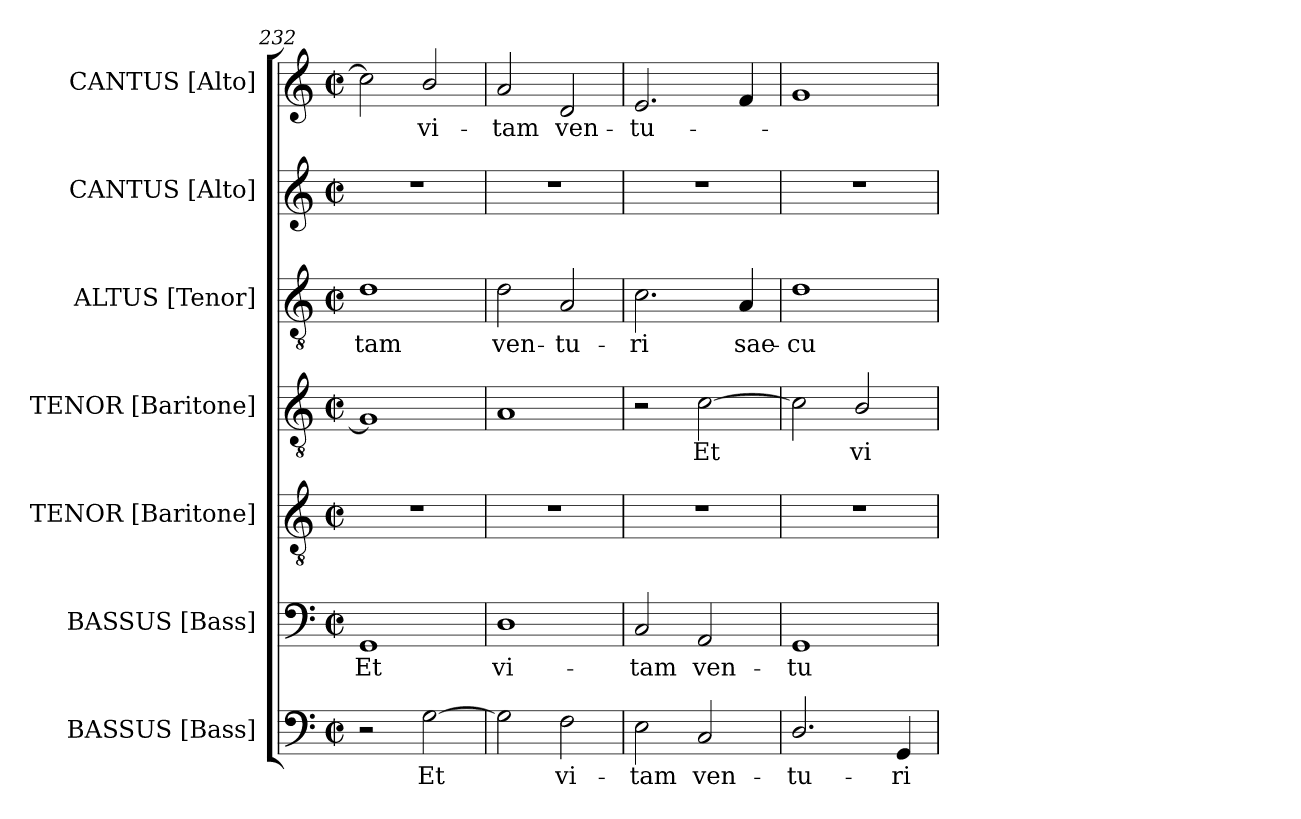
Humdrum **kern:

**kern	**text	**kern	**text	**kern	**kern	**text	**kern	**text	**kern	**kern	**text
*part7	*part7	*part6	*part6	*part5	*part4	*part4	*part3	*part3	*part2	*part1	*part1
*staff7	*staff7	*staff6	*staff6	*staff5	*staff4	*staff4	*staff3	*staff3	*staff2	*staff1	*staff1
*I"BASSUS [Bass]	*	*I"BASSUS [Bass]	*	*I"TENOR [Baritone]	*I"TENOR [Baritone]	*	*I"ALTUS [Tenor]	*	*I"CANTUS [Alto]	*I"CANTUS [Alto]	*
*I'B.	*	*I'B.	*	*I'Bar.	*I'Bar.	*	*I'T.	*	*I'A.	*I'A.	*
*clefF4	*	*clefF4	*	*clefGv2	*clefGv2	*	*clefGv2	*	*clefG2	*clefG2	*
*	*	*	*	*ITrd7c12	*ITrd7c12	*	*ITrd7c12	*	*	*	*
*k[]	*	*k[]	*	*k[]	*k[]	*	*k[]	*	*k[]	*k[]	*
*C:	*	*C:	*	*C:	*C:	*	*C:	*	*C:	*C:	*
*M2/2	*	*M2/2	*	*M2/2	*M2/2	*	*M2/2	*	*M2/2	*M2/2	*
*met(c|)	*	*met(c|)	*	*met(c|)	*met(c|)	*	*met(c|)	*	*met(c|)	*met(c|)	*
=232	=232	=232	=232	=232	=232	=232	=232	=232	=232	=232	=232
!	!	!	!LO:LY:b:color=#000000	!	!	!	!	!	!	!	!
!	!	!	!	!	!	!	!	!LO:LY:b:color=#000000	!	!	!
2r	.	1GGi	Et	1r	1GGi]	.	1Di	-tam	1r	2cci\]	.
!	!LO:LY:b:color=#000000	!	!	!	!	!	!	!	!	!	!
!	!	!	!	!	!	!	!	!	!	!	!LO:LY:b:color=#000000
[>2Gi\	Et	.	.	.	.	.	.	.	.	2bi/	vi-
=233	=233	=233	=233	=233	=233	=233	=233	=233	=233	=233	=233
!	!	!	!LO:LY:b:color=#000000	!	!	!	!	!	!	!	!
!	!	!	!	!	!	!	!	!LO:LY:b:color=#000000	!	!	!
!	!	!	!	!	!	!	!	!	!	!	!LO:LY:b:color=#000000
2Gi\]	.	1Di	vi-	1r	1AAi	.	2Di\	ven-	1r	2ai/	-tam
!	!LO:LY:b:color=#000000	!	!	!	!	!	!	!	!	!	!
!	!	!	!	!	!	!	!	!LO:LY:b:color=#000000	!	!	!
!	!	!	!	!	!	!	!	!	!	!	!LO:LY:b:color=#000000
2Fi\	vi-	.	.	.	.	.	2AAi/	-tu-	.	2di/	ven-
!!LO:LB:g=z
=234	=234	=234	=234	=234	=234	=234	=234	=234	=234	=234	=234
!	!LO:LY:b:color=#000000	!	!	!	!	!	!	!	!	!	!
!	!	!	!LO:LY:b:color=#000000	!	!	!	!	!	!	!	!
!	!	!	!	!	!	!	!	!LO:LY:b:color=#000000	!	!	!
!	!	!	!	!	!	!	!	!	!	!	!LO:LY:b:color=#000000
2Ei\	-tam	2Ci/	-tam	1r	2r	.	2.Ci\	-ri	1r	2.ei/	-tu-
!	!LO:LY:b:color=#000000	!	!	!	!	!	!	!	!	!	!
!	!	!	!LO:LY:b:color=#000000	!	!	!	!	!	!	!	!
!	!	!	!	!	!	!LO:LY:b:color=#000000	!	!	!	!	!
2Ci/	ven-	2AAi/	ven-	.	[>2Ci\	Et	.	.	.	.	.
!	!	!	!	!	!	!	!	!LO:LY:b:color=#000000	!	!	!
.	.	.	.	.	.	.	4AAi/	sae-	.	4fi/	.
=235	=235	=235	=235	=235	=235	=235	=235	=235	=235	=235	=235
!	!LO:LY:b:color=#000000	!	!	!	!	!	!	!	!	!	!
!	!	!	!LO:LY:b:color=#000000	!	!	!	!	!	!	!	!
!	!	!	!	!	!	!	!	!LO:LY:b:color=#000000	!	!	!
2.Di/	-tu-	1GGi	-tu-	1r	2Ci\]	.	1Di	-cu-	1r	1gi	.
!	!	!	!	!	!	!LO:LY:b:color=#000000	!	!	!	!	!
.	.	.	.	.	2BBi/	vi-	.	.	.	.	.
!	!LO:LY:b:color=#000000	!	!	!	!	!	!	!	!	!	!
4GGi/	-ri	.	.	.	.	.	.	.	.	.	.
=	=	=	=	=	=	=	=	=	=	=	=
*-	*-	*-	*-	*-	*-	*-	*-	*-	*-	*-	*-
